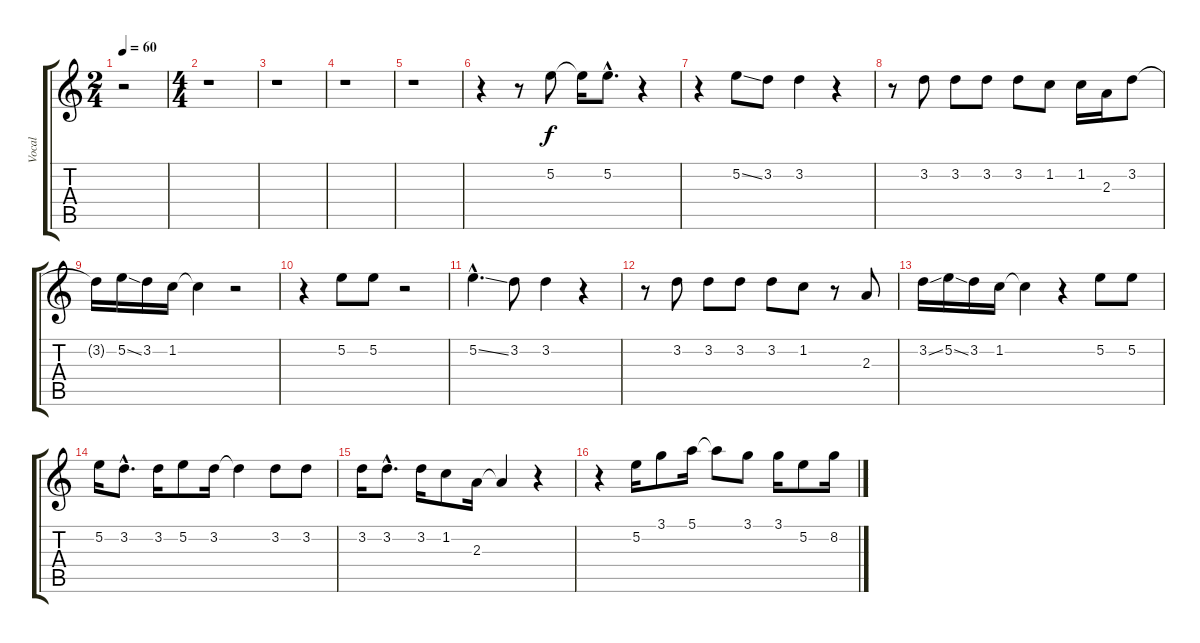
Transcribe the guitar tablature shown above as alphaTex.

\track ("Vocal" "Vocal") {instrument voiceoohs}
\staff {score tabs}
\tuning (E5 B4 G4 D4 A3 E3) {hide}
\ts (2 4)
\tempo 60
\clef g2
\ks c
r.2{dy f instrument voiceoohs} |
\ts (4 4)
r.1 |
r.1 |
r.1 |
r.1 |
r.4 r.8 5.2.8 5.2{t}.16 5.2{hac}.8{d} r.4 |
r.4 5.2{ss}.8 3.2.8 3.2.4 r.4 |
r.8 3.2.8 3.2.8 3.2.8 3.2.8 1.2.8 1.2.16 2.3.16 3.2.8 |
3.2{t}.16 5.2{ss}.16 3.2.16 1.2.16 1.2{t}.4 r.2 |
r.4 5.2.8 5.2.8 r.2 |
5.2{ss hac}.4{d} 3.2.8 3.2.4 r.4 |
r.8 3.2.8 3.2.8 3.2.8 3.2.8 1.2.8 r.8 2.3.8 |
3.2{ss}.16 5.2{ss}.16 3.2.16 1.2.16 1.2{t}.4 r.4 5.2.8 5.2.8 |
5.2.16 3.2{hac}.8{d} 3.2.16 5.2.8 3.2.16 3.2{t}.4 3.2.8 3.2.8 |
3.2.16 3.2{hac}.8{d} 3.2.16 1.2.8 2.3.16 2.3{t}.4 r.4 |
r.4 5.2.16 3.1.8 5.1.16 5.1{t}.8 3.1.8 3.1.16 5.2.8 8.2{ss}.16
